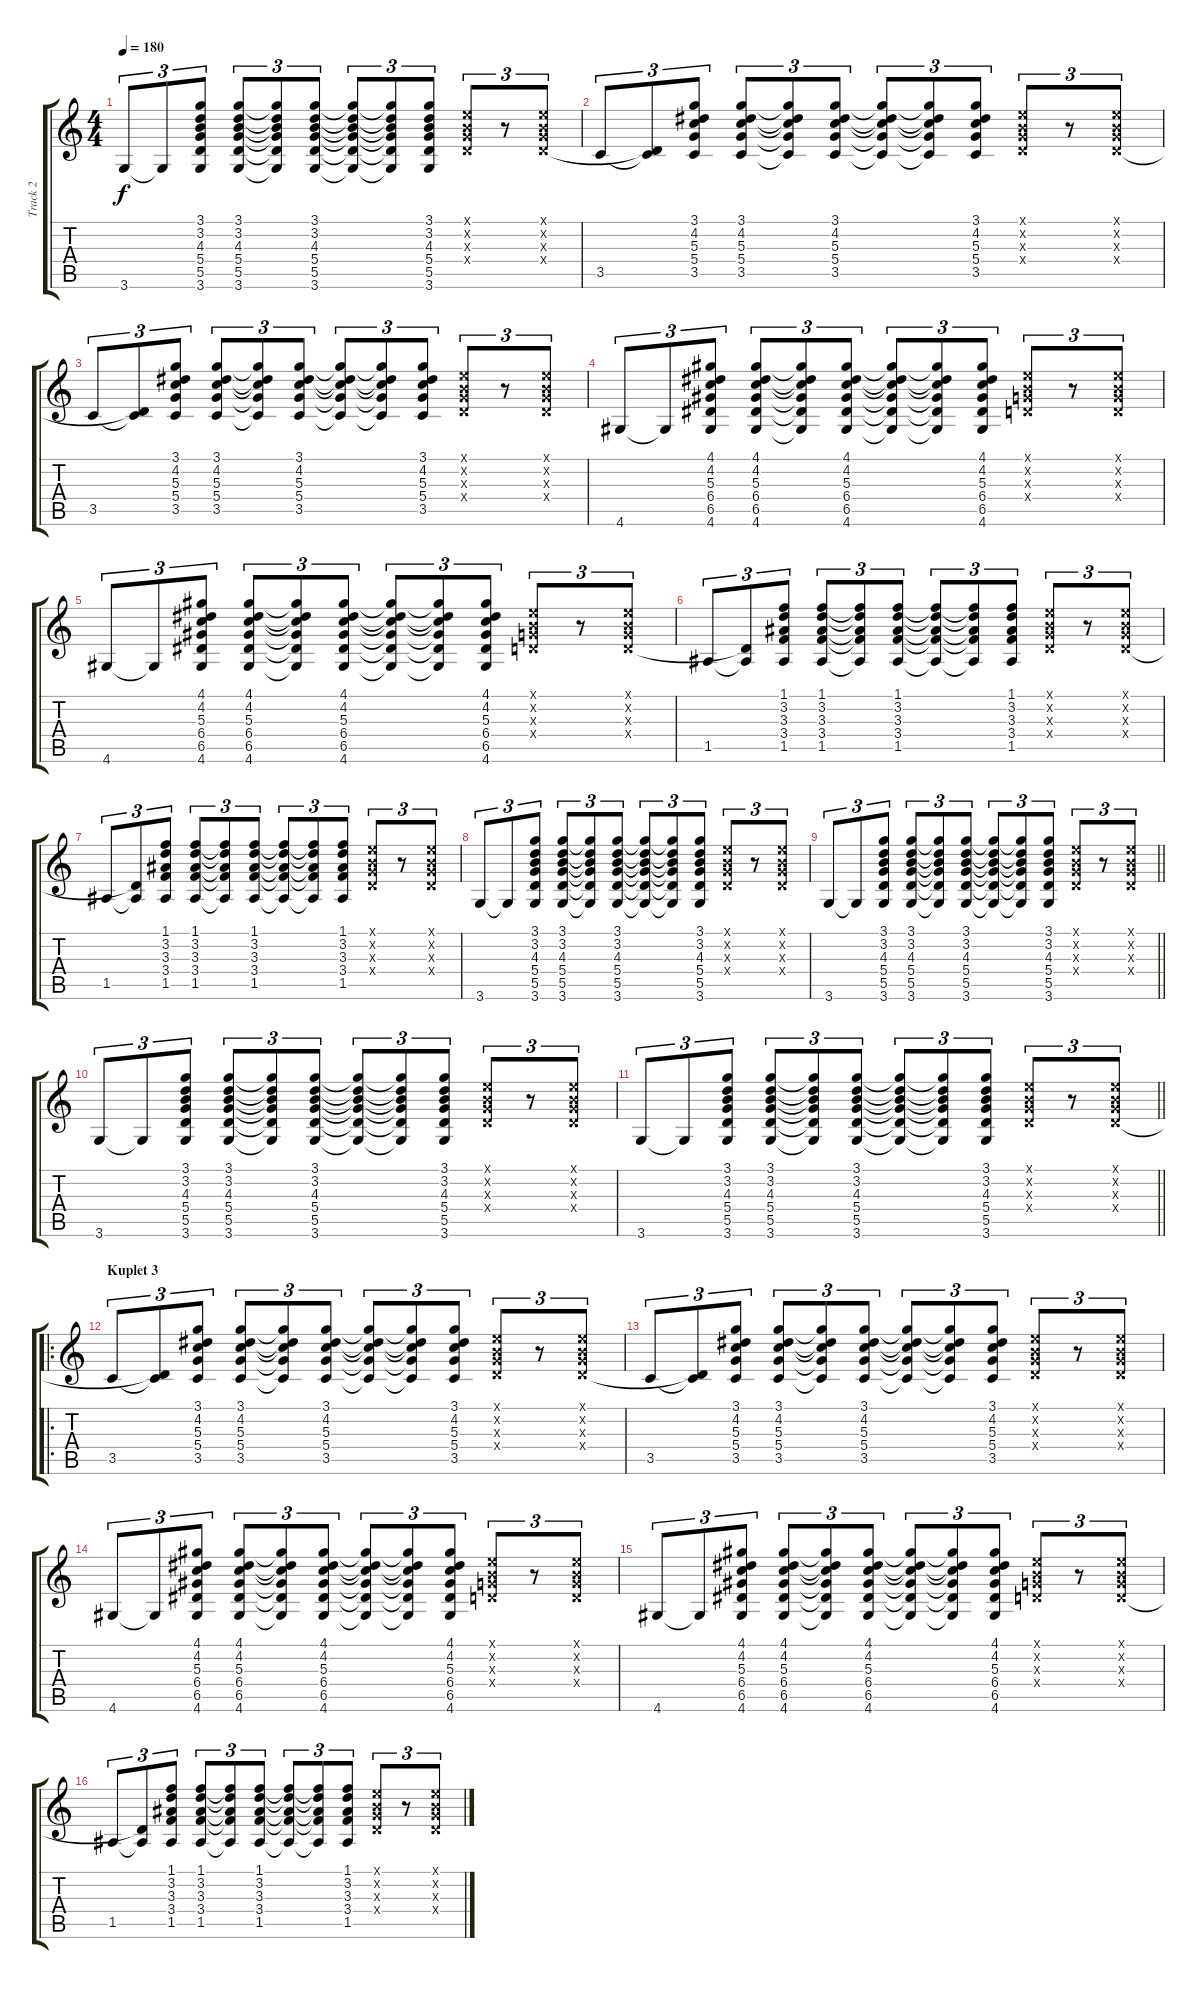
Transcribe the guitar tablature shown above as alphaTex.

\track ("Track 2" "Track 2") {instrument acousticguitarsteel}
\staff {score tabs}
\tuning (E4 B3 G3 D3 A2 E2) {hide}
\ts (4 4)
\tempo 180
\clef g2
\ks c
3.6.8{tu (3 2) dy f} 3.6{t}.8{tu (3 2)} (3.1 3.2 4.3 5.4 5.5 3.6).8{tu (3 2)} (3.1 3.2 4.3 5.4 5.5 3.6).8{tu (3 2)} (3.1{t} 3.2{t} 4.3{t} 5.4{t} 5.5{t} 3.6{t}).8{tu (3 2)} (3.1 3.2 4.3 5.4 5.5 3.6).8{tu (3 2)} (3.1{t} 3.2{t} 4.3{t} 5.4{t} 5.5{t} 3.6{t}).8{tu (3 2)} (3.1{t} 3.2{t} 4.3{t} 5.4{t} 5.5{t} 3.6{t}).8{tu (3 2)} (3.1 3.2 4.3 5.4 5.5 3.6).8{tu (3 2)} (0.1{x} 0.2{x} 0.3{x} 0.4{x}).8{tu (3 2)} r.8{tu (3 2)} (0.1{x} 0.2{x} 0.3{x} 0.4{x}).8{tu (3 2)} |
3.5.8{tu (3 2)} (0.4{t} 3.5{t}).8{tu (3 2)} (3.1 4.2 5.3 5.4 3.5).8{tu (3 2)} (3.1 4.2 5.3 5.4 3.5).8{tu (3 2)} (3.1{t} 4.2{t} 5.3{t} 5.4{t} 3.5{t}).8{tu (3 2)} (3.1 4.2 5.3 5.4 3.5).8{tu (3 2)} (3.1{t} 4.2{t} 5.3{t} 5.4{t} 3.5{t}).8{tu (3 2)} (3.1{t} 4.2{t} 5.3{t} 5.4{t} 3.5{t}).8{tu (3 2)} (3.1 4.2 5.3 5.4 3.5).8{tu (3 2)} (0.1{x} 0.2{x} 0.3{x} 0.4{x}).8{tu (3 2)} r.8{tu (3 2)} (0.1{x} 0.2{x} 0.3{x} 0.4{x}).8{tu (3 2)} |
3.5.8{tu (3 2)} (0.4{t} 3.5{t}).8{tu (3 2)} (3.1 4.2 5.3 5.4 3.5).8{tu (3 2)} (3.1 4.2 5.3 5.4 3.5).8{tu (3 2)} (3.1{t} 4.2{t} 5.3{t} 5.4{t} 3.5{t}).8{tu (3 2)} (3.1 4.2 5.3 5.4 3.5).8{tu (3 2)} (3.1{t} 4.2{t} 5.3{t} 5.4{t} 3.5{t}).8{tu (3 2)} (3.1{t} 4.2{t} 5.3{t} 5.4{t} 3.5{t}).8{tu (3 2)} (3.1 4.2 5.3 5.4 3.5).8{tu (3 2)} (0.1{x} 0.2{x} 0.3{x} 0.4{x}).8{tu (3 2)} r.8{tu (3 2)} (0.1{x} 0.2{x} 0.3{x} 0.4{x}).8{tu (3 2)} |
4.6.8{tu (3 2)} 4.6{t}.8{tu (3 2)} (4.1 4.2 5.3 6.4 6.5 4.6).8{tu (3 2)} (4.1 4.2 5.3 6.4 6.5 4.6).8{tu (3 2)} (4.1{t} 4.2{t} 5.3{t} 6.4{t} 6.5{t} 4.6{t}).8{tu (3 2)} (4.1 4.2 5.3 6.4 6.5 4.6).8{tu (3 2)} (4.1{t} 4.2{t} 5.3{t} 6.4{t} 6.5{t} 4.6{t}).8{tu (3 2)} (4.1{t} 4.2{t} 5.3{t} 6.4{t} 6.5{t} 4.6{t}).8{tu (3 2)} (4.1 4.2 5.3 6.4 6.5 4.6).8{tu (3 2)} (0.1{x} 0.2{x} 0.3{x} 0.4{x}).8{tu (3 2)} r.8{tu (3 2)} (0.1{x} 0.2{x} 0.3{x} 0.4{x}).8{tu (3 2)} |
4.6.8{tu (3 2)} 4.6{t}.8{tu (3 2)} (4.1 4.2 5.3 6.4 6.5 4.6).8{tu (3 2)} (4.1 4.2 5.3 6.4 6.5 4.6).8{tu (3 2)} (4.1{t} 4.2{t} 5.3{t} 6.4{t} 6.5{t} 4.6{t}).8{tu (3 2)} (4.1 4.2 5.3 6.4 6.5 4.6).8{tu (3 2)} (4.1{t} 4.2{t} 5.3{t} 6.4{t} 6.5{t} 4.6{t}).8{tu (3 2)} (4.1{t} 4.2{t} 5.3{t} 6.4{t} 6.5{t} 4.6{t}).8{tu (3 2)} (4.1 4.2 5.3 6.4 6.5 4.6).8{tu (3 2)} (0.1{x} 0.2{x} 0.3{x} 0.4{x}).8{tu (3 2)} r.8{tu (3 2)} (0.1{x} 0.2{x} 0.3{x} 0.4{x}).8{tu (3 2)} |
1.5.8{tu (3 2)} (0.4{t} 1.5{t}).8{tu (3 2)} (1.1 3.2 3.3 3.4 1.5).8{tu (3 2)} (1.1 3.2 3.3 3.4 1.5).8{tu (3 2)} (1.1{t} 3.2{t} 3.3{t} 3.4{t} 1.5{t}).8{tu (3 2)} (1.1 3.2 3.3 3.4 1.5).8{tu (3 2)} (1.1{t} 3.2{t} 3.3{t} 3.4{t} 1.5{t}).8{tu (3 2)} (1.1{t} 3.2{t} 3.3{t} 3.4{t} 1.5{t}).8{tu (3 2)} (1.1 3.2 3.3 3.4 1.5).8{tu (3 2)} (0.1{x} 0.2{x} 0.3{x} 0.4{x}).8{tu (3 2)} r.8{tu (3 2)} (0.1{x} 0.2{x} 0.3{x} 0.4{x}).8{tu (3 2)} |
1.5.8{tu (3 2)} (0.4{t} 1.5{t}).8{tu (3 2)} (1.1 3.2 3.3 3.4 1.5).8{tu (3 2)} (1.1 3.2 3.3 3.4 1.5).8{tu (3 2)} (1.1{t} 3.2{t} 3.3{t} 3.4{t} 1.5{t}).8{tu (3 2)} (1.1 3.2 3.3 3.4 1.5).8{tu (3 2)} (1.1{t} 3.2{t} 3.3{t} 3.4{t} 1.5{t}).8{tu (3 2)} (1.1{t} 3.2{t} 3.3{t} 3.4{t} 1.5{t}).8{tu (3 2)} (1.1 3.2 3.3 3.4 1.5).8{tu (3 2)} (0.1{x} 0.2{x} 0.3{x} 0.4{x}).8{tu (3 2)} r.8{tu (3 2)} (0.1{x} 0.2{x} 0.3{x} 0.4{x}).8{tu (3 2)} |
3.6.8{tu (3 2)} 3.6{t}.8{tu (3 2)} (3.1 3.2 4.3 5.4 5.5 3.6).8{tu (3 2)} (3.1 3.2 4.3 5.4 5.5 3.6).8{tu (3 2)} (3.1{t} 3.2{t} 4.3{t} 5.4{t} 5.5{t} 3.6{t}).8{tu (3 2)} (3.1 3.2 4.3 5.4 5.5 3.6).8{tu (3 2)} (3.1{t} 3.2{t} 4.3{t} 5.4{t} 5.5{t} 3.6{t}).8{tu (3 2)} (3.1{t} 3.2{t} 4.3{t} 5.4{t} 5.5{t} 3.6{t}).8{tu (3 2)} (3.1 3.2 4.3 5.4 5.5 3.6).8{tu (3 2)} (0.1{x} 0.2{x} 0.3{x} 0.4{x}).8{tu (3 2)} r.8{tu (3 2)} (0.1{x} 0.2{x} 0.3{x} 0.4{x}).8{tu (3 2)} |
\barLineRight lightlight
3.6.8{tu (3 2)} 3.6{t}.8{tu (3 2)} (3.1 3.2 4.3 5.4 5.5 3.6).8{tu (3 2)} (3.1 3.2 4.3 5.4 5.5 3.6).8{tu (3 2)} (3.1{t} 3.2{t} 4.3{t} 5.4{t} 5.5{t} 3.6{t}).8{tu (3 2)} (3.1 3.2 4.3 5.4 5.5 3.6).8{tu (3 2)} (3.1{t} 3.2{t} 4.3{t} 5.4{t} 5.5{t} 3.6{t}).8{tu (3 2)} (3.1{t} 3.2{t} 4.3{t} 5.4{t} 5.5{t} 3.6{t}).8{tu (3 2)} (3.1 3.2 4.3 5.4 5.5 3.6).8{tu (3 2)} (0.1{x} 0.2{x} 0.3{x} 0.4{x}).8{tu (3 2)} r.8{tu (3 2)} (0.1{x} 0.2{x} 0.3{x} 0.4{x}).8{tu (3 2)} |
3.6.8{tu (3 2)} 3.6{t}.8{tu (3 2)} (3.1 3.2 4.3 5.4 5.5 3.6).8{tu (3 2)} (3.1 3.2 4.3 5.4 5.5 3.6).8{tu (3 2)} (3.1{t} 3.2{t} 4.3{t} 5.4{t} 5.5{t} 3.6{t}).8{tu (3 2)} (3.1 3.2 4.3 5.4 5.5 3.6).8{tu (3 2)} (3.1{t} 3.2{t} 4.3{t} 5.4{t} 5.5{t} 3.6{t}).8{tu (3 2)} (3.1{t} 3.2{t} 4.3{t} 5.4{t} 5.5{t} 3.6{t}).8{tu (3 2)} (3.1 3.2 4.3 5.4 5.5 3.6).8{tu (3 2)} (0.1{x} 0.2{x} 0.3{x} 0.4{x}).8{tu (3 2)} r.8{tu (3 2)} (0.1{x} 0.2{x} 0.3{x} 0.4{x}).8{tu (3 2)} |
\barLineRight lightlight
3.6.8{tu (3 2)} 3.6{t}.8{tu (3 2)} (3.1 3.2 4.3 5.4 5.5 3.6).8{tu (3 2)} (3.1 3.2 4.3 5.4 5.5 3.6).8{tu (3 2)} (3.1{t} 3.2{t} 4.3{t} 5.4{t} 5.5{t} 3.6{t}).8{tu (3 2)} (3.1 3.2 4.3 5.4 5.5 3.6).8{tu (3 2)} (3.1{t} 3.2{t} 4.3{t} 5.4{t} 5.5{t} 3.6{t}).8{tu (3 2)} (3.1{t} 3.2{t} 4.3{t} 5.4{t} 5.5{t} 3.6{t}).8{tu (3 2)} (3.1 3.2 4.3 5.4 5.5 3.6).8{tu (3 2)} (0.1{x} 0.2{x} 0.3{x} 0.4{x}).8{tu (3 2)} r.8{tu (3 2)} (0.1{x} 0.2{x} 0.3{x} 0.4{x}).8{tu (3 2)} |
\ro
\section ("" "Kuplet 3")
3.5.8{tu (3 2)} (0.4{t} 3.5{t}).8{tu (3 2)} (3.1 4.2 5.3 5.4 3.5).8{tu (3 2)} (3.1 4.2 5.3 5.4 3.5).8{tu (3 2)} (3.1{t} 4.2{t} 5.3{t} 5.4{t} 3.5{t}).8{tu (3 2)} (3.1 4.2 5.3 5.4 3.5).8{tu (3 2)} (3.1{t} 4.2{t} 5.3{t} 5.4{t} 3.5{t}).8{tu (3 2)} (3.1{t} 4.2{t} 5.3{t} 5.4{t} 3.5{t}).8{tu (3 2)} (3.1 4.2 5.3 5.4 3.5).8{tu (3 2)} (0.1{x} 0.2{x} 0.3{x} 0.4{x}).8{tu (3 2)} r.8{tu (3 2)} (0.1{x} 0.2{x} 0.3{x} 0.4{x}).8{tu (3 2)} |
3.5.8{tu (3 2)} (0.4{t} 3.5{t}).8{tu (3 2)} (3.1 4.2 5.3 5.4 3.5).8{tu (3 2)} (3.1 4.2 5.3 5.4 3.5).8{tu (3 2)} (3.1{t} 4.2{t} 5.3{t} 5.4{t} 3.5{t}).8{tu (3 2)} (3.1 4.2 5.3 5.4 3.5).8{tu (3 2)} (3.1{t} 4.2{t} 5.3{t} 5.4{t} 3.5{t}).8{tu (3 2)} (3.1{t} 4.2{t} 5.3{t} 5.4{t} 3.5{t}).8{tu (3 2)} (3.1 4.2 5.3 5.4 3.5).8{tu (3 2)} (0.1{x} 0.2{x} 0.3{x} 0.4{x}).8{tu (3 2)} r.8{tu (3 2)} (0.1{x} 0.2{x} 0.3{x} 0.4{x}).8{tu (3 2)} |
4.6.8{tu (3 2)} 4.6{t}.8{tu (3 2)} (4.1 4.2 5.3 6.4 6.5 4.6).8{tu (3 2)} (4.1 4.2 5.3 6.4 6.5 4.6).8{tu (3 2)} (4.1{t} 4.2{t} 5.3{t} 6.4{t} 6.5{t} 4.6{t}).8{tu (3 2)} (4.1 4.2 5.3 6.4 6.5 4.6).8{tu (3 2)} (4.1{t} 4.2{t} 5.3{t} 6.4{t} 6.5{t} 4.6{t}).8{tu (3 2)} (4.1{t} 4.2{t} 5.3{t} 6.4{t} 6.5{t} 4.6{t}).8{tu (3 2)} (4.1 4.2 5.3 6.4 6.5 4.6).8{tu (3 2)} (0.1{x} 0.2{x} 0.3{x} 0.4{x}).8{tu (3 2)} r.8{tu (3 2)} (0.1{x} 0.2{x} 0.3{x} 0.4{x}).8{tu (3 2)} |
4.6.8{tu (3 2)} 4.6{t}.8{tu (3 2)} (4.1 4.2 5.3 6.4 6.5 4.6).8{tu (3 2)} (4.1 4.2 5.3 6.4 6.5 4.6).8{tu (3 2)} (4.1{t} 4.2{t} 5.3{t} 6.4{t} 6.5{t} 4.6{t}).8{tu (3 2)} (4.1 4.2 5.3 6.4 6.5 4.6).8{tu (3 2)} (4.1{t} 4.2{t} 5.3{t} 6.4{t} 6.5{t} 4.6{t}).8{tu (3 2)} (4.1{t} 4.2{t} 5.3{t} 6.4{t} 6.5{t} 4.6{t}).8{tu (3 2)} (4.1 4.2 5.3 6.4 6.5 4.6).8{tu (3 2)} (0.1{x} 0.2{x} 0.3{x} 0.4{x}).8{tu (3 2)} r.8{tu (3 2)} (0.1{x} 0.2{x} 0.3{x} 0.4{x}).8{tu (3 2)} |
1.5.8{tu (3 2)} (0.4{t} 1.5{t}).8{tu (3 2)} (1.1 3.2 3.3 3.4 1.5).8{tu (3 2)} (1.1 3.2 3.3 3.4 1.5).8{tu (3 2)} (1.1{t} 3.2{t} 3.3{t} 3.4{t} 1.5{t}).8{tu (3 2)} (1.1 3.2 3.3 3.4 1.5).8{tu (3 2)} (1.1{t} 3.2{t} 3.3{t} 3.4{t} 1.5{t}).8{tu (3 2)} (1.1{t} 3.2{t} 3.3{t} 3.4{t} 1.5{t}).8{tu (3 2)} (1.1 3.2 3.3 3.4 1.5).8{tu (3 2)} (0.1{x} 0.2{x} 0.3{x} 0.4{x}).8{tu (3 2)} r.8{tu (3 2)} (0.1{x} 0.2{x} 0.3{x} 0.4{x}).8{tu (3 2)}
